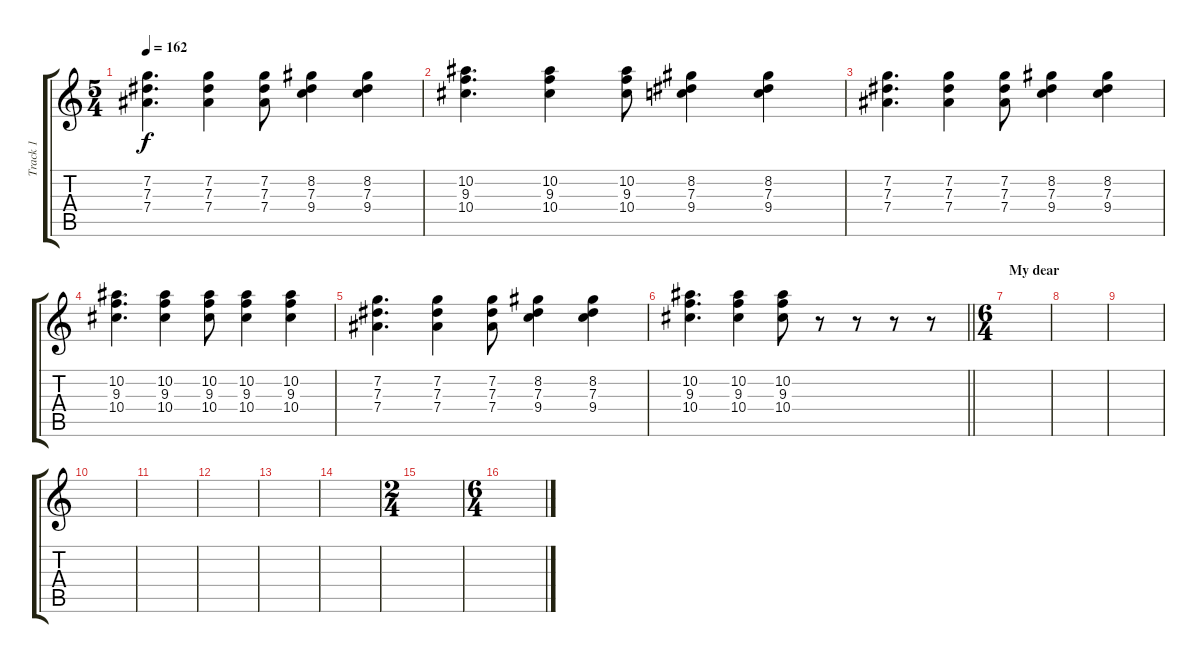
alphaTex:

\track ("Track 1" "Track 1") {instrument overdrivenguitar}
\staff {score tabs}
\tuning (F4 C4 Ab3 Eb3 Bb2 Eb2) {hide}
\ts (5 4)
\tempo 162
\clef g2
\ks c
(7.2 7.3 7.4).4{d dy f} (7.2 7.3 7.4).4 (7.2 7.3 7.4).8 (8.2 7.3 9.4).4 (8.2 7.3 9.4).4 |
(10.2 9.3 10.4).4{d} (10.2 9.3 10.4).4 (10.2 9.3 10.4).8 (8.2 7.3 9.4).4 (8.2 7.3 9.4).4 |
(7.2 7.3 7.4).4{d} (7.2 7.3 7.4).4 (7.2 7.3 7.4).8 (8.2 7.3 9.4).4 (8.2 7.3 9.4).4 |
(10.2 9.3 10.4).4{d} (10.2 9.3 10.4).4 (10.2 9.3 10.4).8 (10.2 9.3 10.4).4 (10.2 9.3 10.4).4 |
(7.2 7.3 7.4).4{d} (7.2 7.3 7.4).4 (7.2 7.3 7.4).8 (8.2 7.3 9.4).4 (8.2 7.3 9.4).4 |
\barLineRight lightlight
(10.2 9.3 10.4).4{d} (10.2 9.3 10.4).4 (10.2 9.3 10.4).8 r.8 r.8 r.8 r.8 |
\ts (6 4)
\section ("" "My dear")
|
|
|
|
|
|
|
|
\ts (2 4)
|
\ts (6 4)
